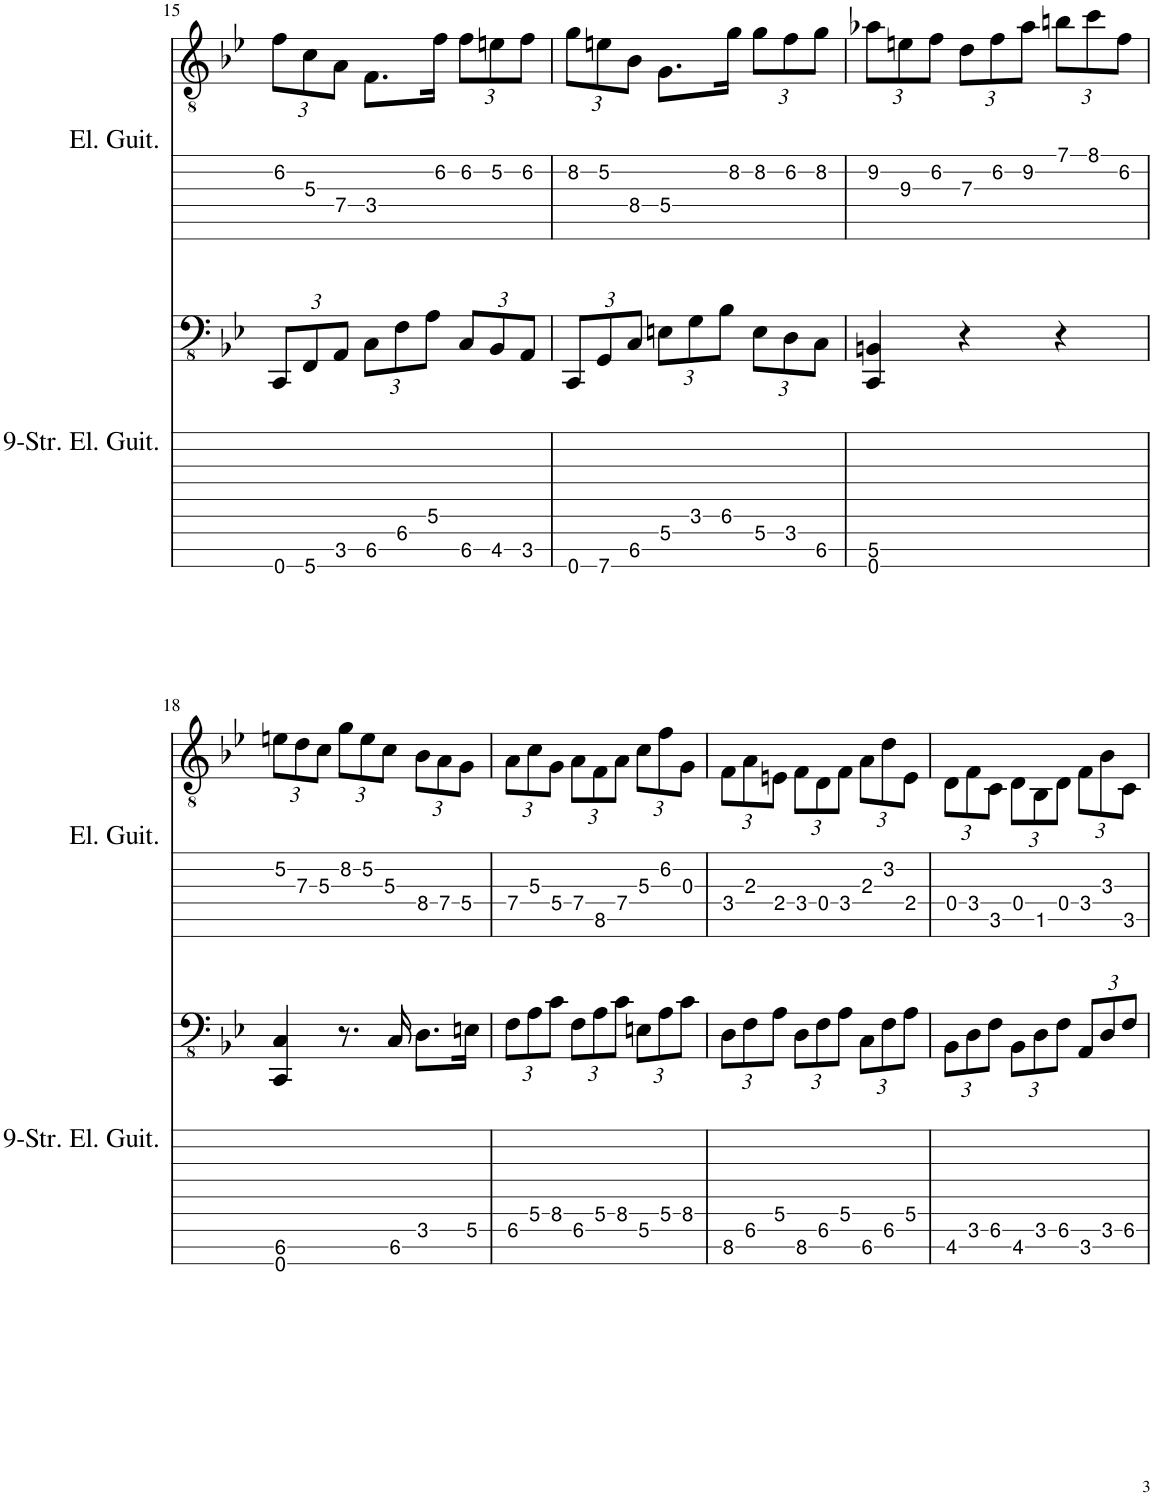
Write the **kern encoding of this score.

**kern	**kern	**kern	**kern
*part2	*part2	*part1	*part1
*staff4	*staff3	*staff2	*staff1
*I"9-String Electric Guitar	*	*I"Electric Guitar	*
*I'9-Str. El. Guit.	*	*I'El. Guit.	*
!!LO:PB:g=z
*	*clefFv4	*	*clefGv2
*k[b-e-]	*k[b-e-]	*k[b-e-]	*k[b-e-]
*M3/4	*M3/4	*M3/4	*M3/4
*Xbrackettup	*Xbrackettup	*Xbrackettup	*Xbrackettup
=15	=15	=15	=15
12CCCL	12CCC/L	12fL	12f\L
12FFF	12FFF/	12c	12c\
12AAAJ	12AAA/J	12AJ	12A\J
12CCL	12CC\L	8.FL	8.F\L
12FF	12FF\	.	.
12AAJ	12AA\J	.	.
.	.	16fJk	16f\Jk
12CCL	12CC/L	12fL	12f\L
12BBB-	12BBB-/	12e	12en\
12AAAJ	12AAA/J	12fJ	12f\J
=16	=16	=16	=16
12CCCL	12CCC/L	12gL	12g\L
12GGG	12GGG/	12e	12en\
12CCJ	12CC/J	12B-J	12B-\J
12EEL	12EEn\L	8.GL	8.G\L
12GG	12GG\	.	.
12BB-J	12BB-\J	.	.
.	.	16gJk	16g\Jk
12EEL	12EE\L	12gL	12g\L
12DD	12DD\	12f	12f\
12CCJ	12CC\J	12gJ	12g\J
=17	=17	=17	=17
4CCC 4BBB	4CCC/ 4BBBn/	12a-L	12a-X\L
.	.	12e	12en\
.	.	12fJ	12f\J
4r	4r	12dL	12d\L
.	.	12f	12f\
.	.	12a-J	12a-\J
4r	4r	12bL	12bn\L
.	.	12cc	12cc\
.	.	12fJ	12f\J
!!LO:LB:g=z
=18	=18	=18	=18
4CCC 4CC	4CCC/ 4CC/	12eL	12en\L
.	.	12d	12d\
.	.	12cJ	12c\J
8.r	8.r	12gL	12g\L
.	.	12e	12e\
.	.	12cJ	12c\J
16CC	16CC/	.	.
8.DDL	8.DD\L	12B-L	12B-\L
.	.	12A	12A\
.	.	12GJ	12G\J
16EEJk	16EEn\Jk	.	.
=19	=19	=19	=19
12FFL	12FF\L	12AL	12A\L
12AA	12AA\	12c	12c\
12CJ	12C\J	12GJ	12G\J
12FFL	12FF\L	12AL	12A\L
12AA	12AA\	12F	12F\
12CJ	12C\J	12AJ	12A\J
12EEL	12EEn\L	12cL	12c\L
12AA	12AA\	12f	12f\
12CJ	12C\J	12GJ	12G\J
=20	=20	=20	=20
12DDL	12DD\L	12FL	12F\L
12FF	12FF\	12A	12A\
12AAJ	12AA\J	12EJ	12En\J
12DDL	12DD\L	12FL	12F\L
12FF	12FF\	12D	12D\
12AAJ	12AA\J	12FJ	12F\J
12CCL	12CC\L	12AL	12A\L
12FF	12FF\	12d	12d\
12AAJ	12AA\J	12EJ	12E\J
=21	=21	=21	=21
12BBB-L	12BBB-\L	12DL	12D\L
12DD	12DD\	12F	12F\
12FFJ	12FF\J	12CJ	12C\J
12BBB-L	12BBB-\L	12DL	12D\L
12DD	12DD\	12BB-	12BB-\
12FFJ	12FF\J	12DJ	12D\J
12AAAL	12AAA/L	12FL	12F\L
12DD	12DD/	12B-	12B-\
12FFJ	12FF/J	12CJ	12C\J
=	=	=	=
*-	*-	*-	*-
